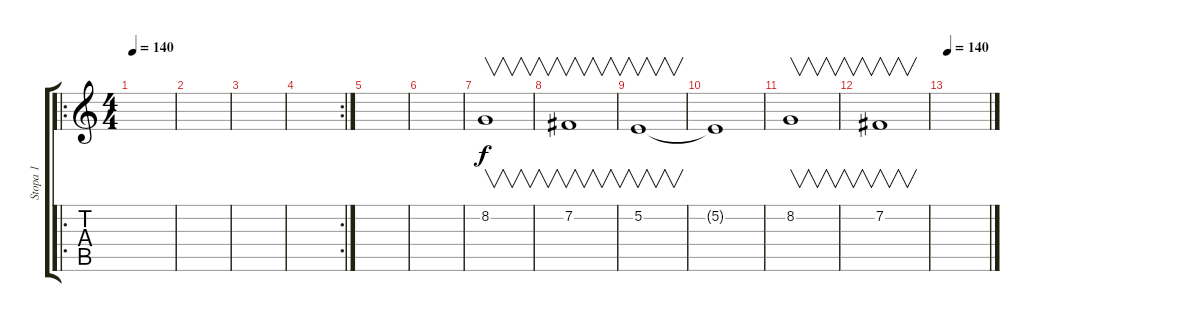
\track ("Stopa 1" "Stopa 1") {instrument synthstrings1}
\staff {score tabs}
\tuning (E4 B3 G3 D3 A2 E2) {hide}
\ro
\ts (4 4)
\tempo 140
\clef g2
\ks c
|
|
|
\rc 2
|
|
|
8.2.1{v} |
7.2.1{v} |
5.2.1{v} |
5.2{t}.1 |
8.2.1{v} |
7.2.1{v} |
\tempo 140
